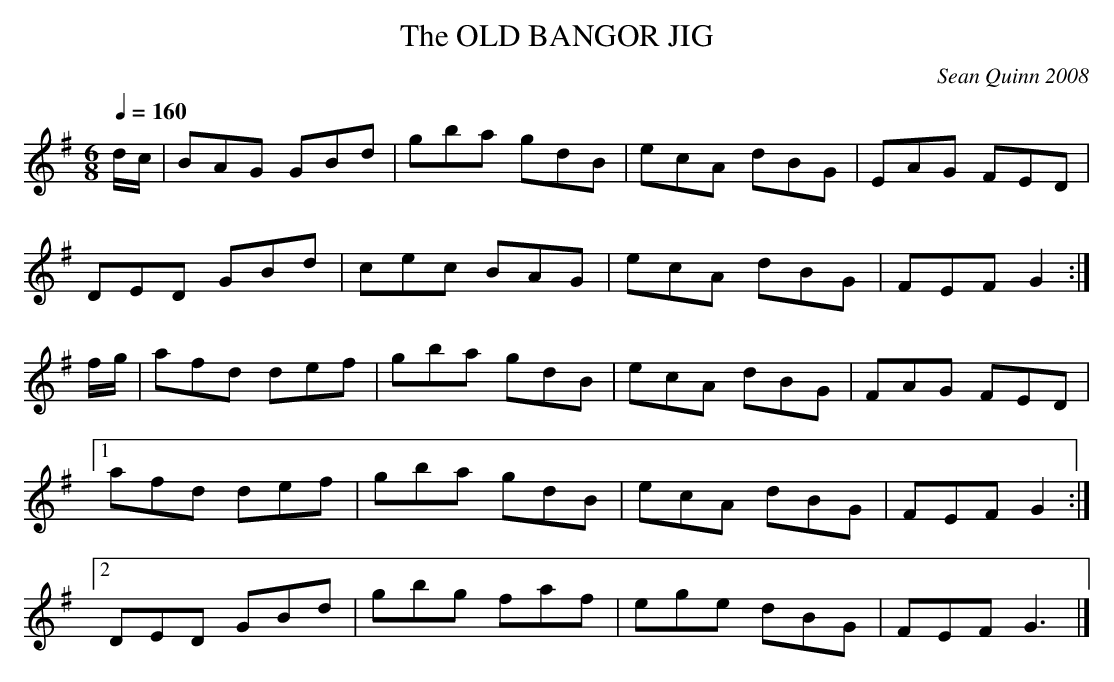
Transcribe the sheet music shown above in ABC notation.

X:1
T:OLD BANGOR JIG, The
C:Sean Quinn 2008
Q:1/4=160
M:6/8
K:G
d/c/|BAG GBd|gba gdB|ecA dBG|EAG FED|
DED GBd|cec BAG|ecA dBG|FEF G2 :|
f/g/|afd def|gba gdB|ecA dBG|FAG FED|
[1 afd def|gba gdB|ecA dBG|FEF G2:|
[2 DED GBd|gbg faf|ege dBG|FEF G3|]
